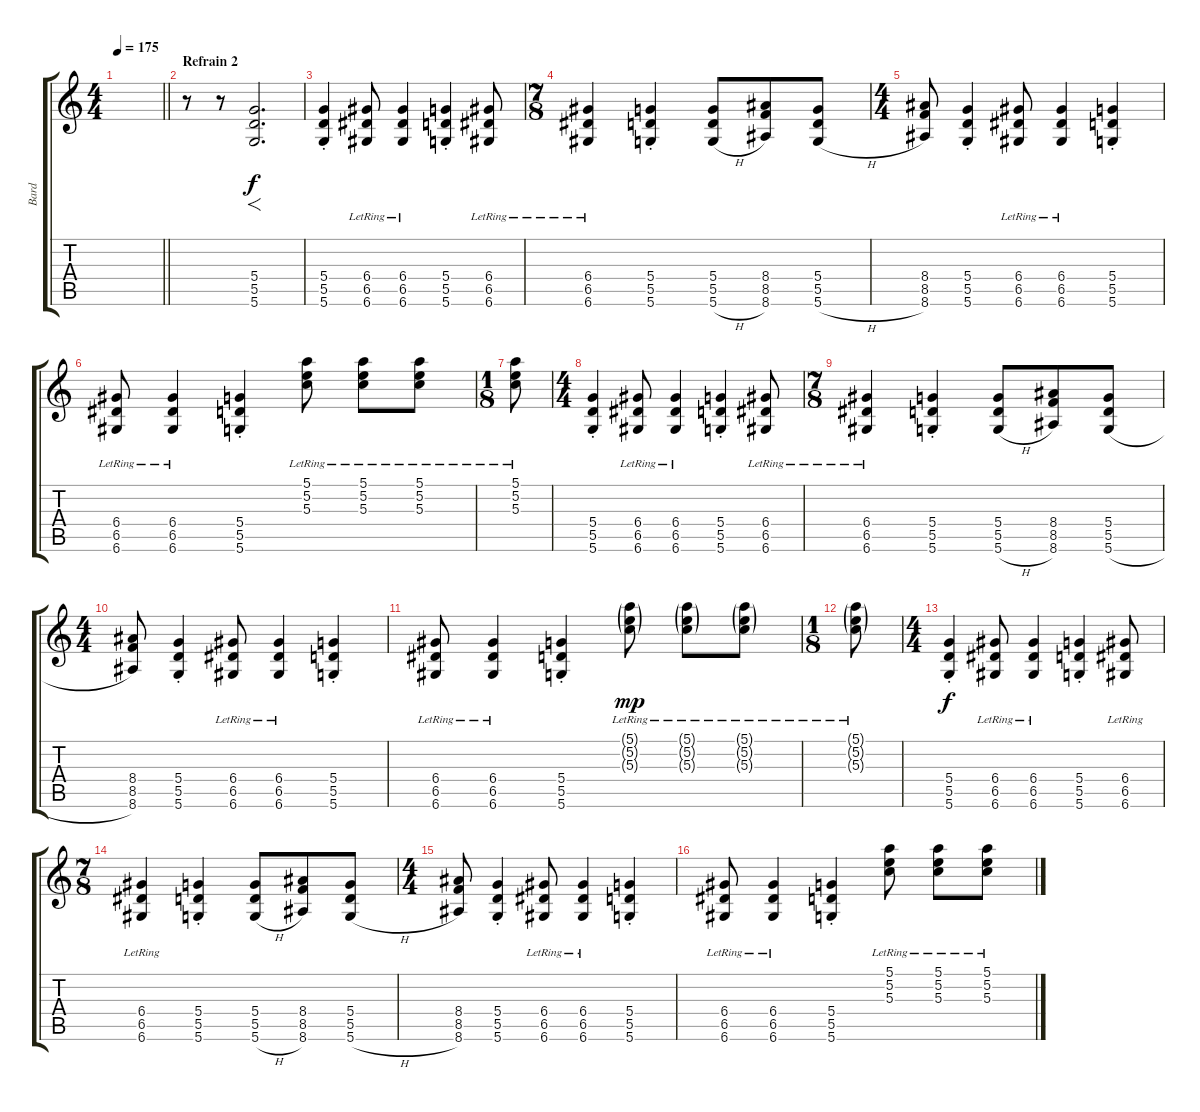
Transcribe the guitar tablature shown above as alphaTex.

\track ("Bard" "Bard") {instrument distortionguitar bank 7}
\staff {score tabs}
\tuning (E4 B3 G3 D3 A2 D2) {hide}
\ts (4 4)
\tempo 175
\clef g2
\barLineRight lightlight
\ks c
|
\section ("" "Refrain 2")
r.8 r.8 (5.4 5.5 5.6).2{f d} |
(5.4{st} 5.5{st} 5.6{st}).4 (6.4{lr} 6.5{lr} 6.6{lr}).8 (6.4{lr} 6.5{lr} 6.6{lr}).4 (5.4{st} 5.5{st} 5.6{st}).4 (6.4{lr} 6.5{lr} 6.6{lr}).8 |
\ts (7 8)
(6.4{lr} 6.5{lr} 6.6{lr}).4 (5.4{st} 5.5{st} 5.6{st}).4 (5.4 5.5 5.6{h}).8 (8.4 8.5 8.6).8 (5.4 5.5 5.6{h}).8 |
\ts (4 4)
(8.4 8.5 8.6).8 (5.4{st} 5.5{st} 5.6{st}).4 (6.4{lr} 6.5{lr} 6.6{lr}).8 (6.4{lr} 6.5{lr} 6.6{lr}).4 (5.4{st} 5.5{st} 5.6{st}).4 |
(6.4{lr} 6.5{lr} 6.6{lr}).8 (6.4{lr} 6.5{lr} 6.6{lr}).4 (5.4{st} 5.5{st} 5.6{st}).4 (5.1{lr} 5.2{lr} 5.3{lr}).8 (5.1{lr} 5.2{lr} 5.3{lr}).8 (5.1{lr} 5.2{lr} 5.3{lr}).8 |
\ts (1 8)
(5.1{lr} 5.2{lr} 5.3{lr}).8 |
\ts (4 4)
(5.4{st} 5.5{st} 5.6{st}).4 (6.4{lr} 6.5{lr} 6.6{lr}).8 (6.4{lr} 6.5{lr} 6.6{lr}).4 (5.4{st} 5.5{st} 5.6{st}).4 (6.4{lr} 6.5{lr} 6.6{lr}).8 |
\ts (7 8)
(6.4{lr} 6.5{lr} 6.6{lr}).4 (5.4{st} 5.5{st} 5.6{st}).4 (5.4 5.5 5.6{h}).8 (8.4 8.5 8.6).8 (5.4 5.5 5.6{h}).8 |
\ts (4 4)
(8.4 8.5 8.6).8 (5.4{st} 5.5{st} 5.6{st}).4 (6.4{lr} 6.5{lr} 6.6{lr}).8 (6.4{lr} 6.5{lr} 6.6{lr}).4 (5.4{st} 5.5{st} 5.6{st}).4 |
(6.4{lr} 6.5{lr} 6.6{lr}).8 (6.4{lr} 6.5{lr} 6.6{lr}).4 (5.4{st} 5.5{st} 5.6{st}).4 (5.1{g lr} 5.2{g lr} 5.3{g lr}).8{dy mp} (5.1{g lr} 5.2{g lr} 5.3{g lr}).8 (5.1{g lr} 5.2{g lr} 5.3{g lr}).8 |
\ts (1 8)
(5.1{g lr} 5.2{g lr} 5.3{g lr}).8 |
\ts (4 4)
(5.4{st} 5.5{st} 5.6{st}).4{dy f} (6.4{lr} 6.5{lr} 6.6{lr}).8 (6.4{lr} 6.5{lr} 6.6{lr}).4 (5.4{st} 5.5{st} 5.6{st}).4 (6.4{lr} 6.5{lr} 6.6{lr}).8 |
\ts (7 8)
(6.4{lr} 6.5{lr} 6.6{lr}).4 (5.4{st} 5.5{st} 5.6{st}).4 (5.4 5.5 5.6{h}).8 (8.4 8.5 8.6).8 (5.4 5.5 5.6{h}).8 |
\ts (4 4)
(8.4 8.5 8.6).8 (5.4{st} 5.5{st} 5.6{st}).4 (6.4{lr} 6.5{lr} 6.6{lr}).8 (6.4{lr} 6.5{lr} 6.6{lr}).4 (5.4{st} 5.5{st} 5.6{st}).4 |
(6.4{lr} 6.5{lr} 6.6{lr}).8 (6.4{lr} 6.5{lr} 6.6{lr}).4 (5.4{st} 5.5{st} 5.6{st}).4 (5.1{lr} 5.2{lr} 5.3{lr}).8 (5.1{lr} 5.2{lr} 5.3{lr}).8 (5.1{lr} 5.2{lr} 5.3{lr}).8
